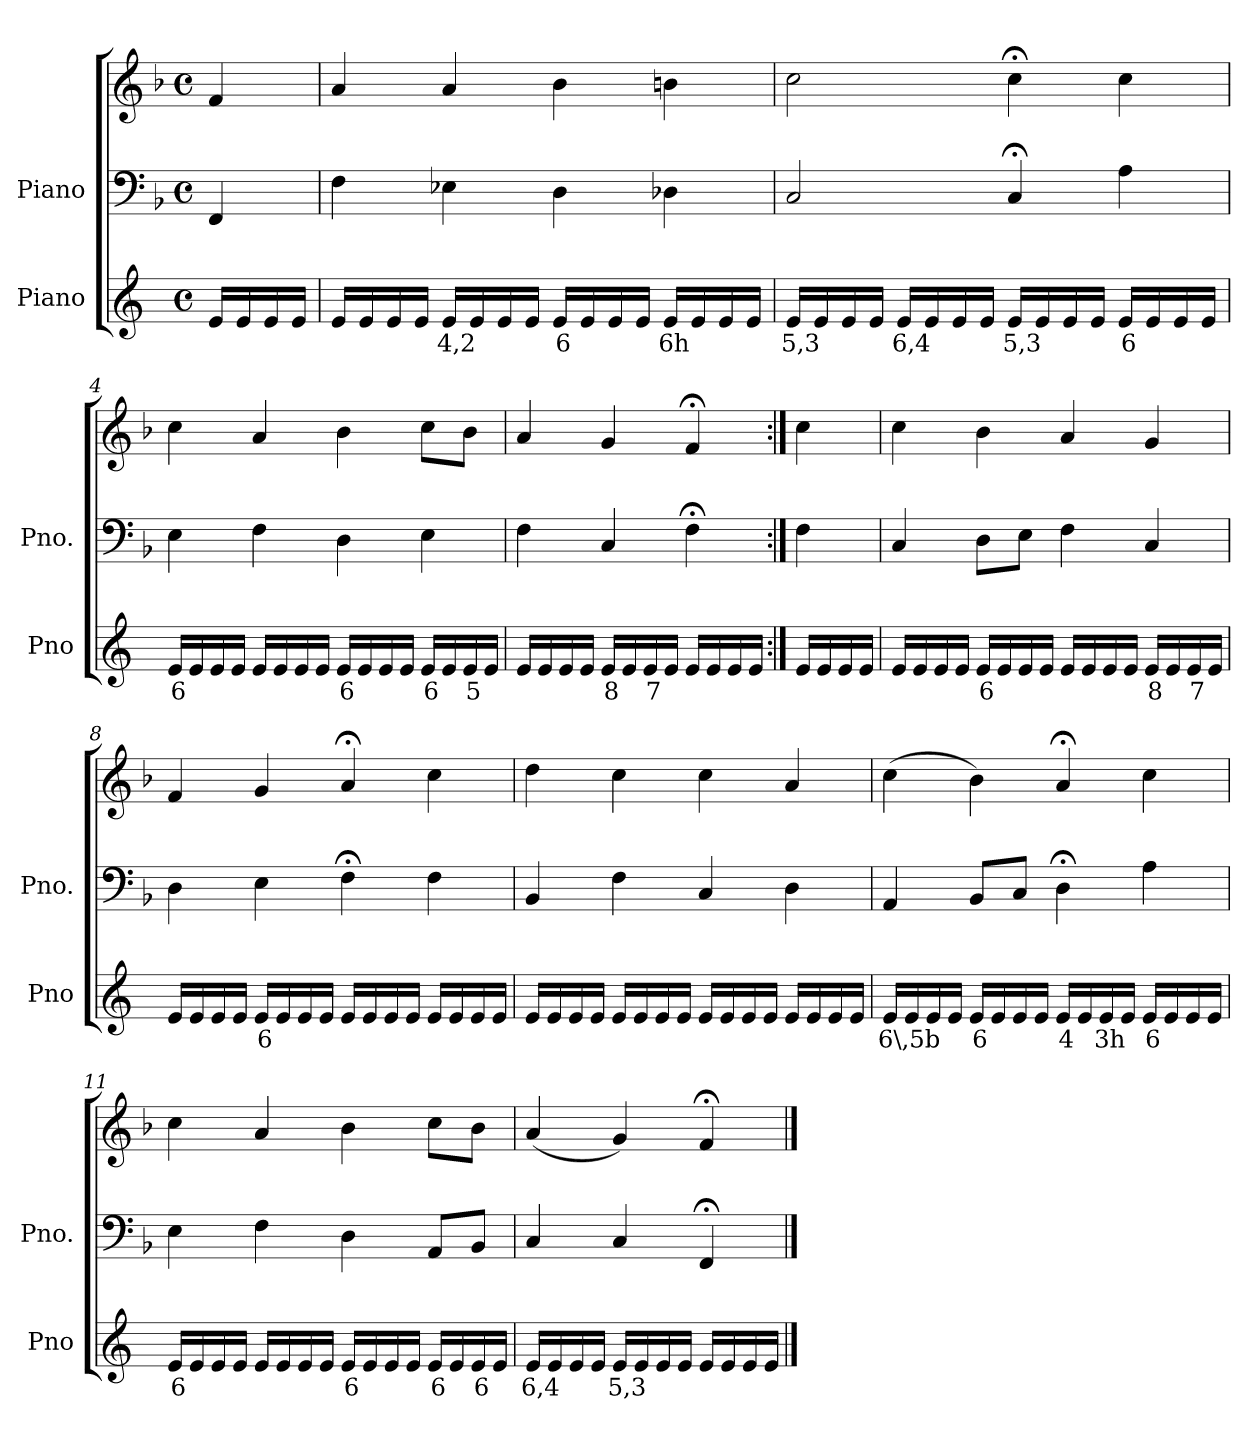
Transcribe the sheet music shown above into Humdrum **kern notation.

**kern	**text	**kern	**kern
*part2	*part2	*part1	*part1
*staff3	*staff3	*staff2	*staff1
*I"Piano	*	*I"Piano	*
*I'Pno	*	*I'Pno.	*
*clefG2	*	*clefF4	*clefG2
*k[]	*	*k[b-]	*k[b-]
*M4/4	*	*M4/4	*M4/4
*met(c)	*	*met(c)	*met(c)
=1	=1	=1	=1
16e/LL	.	4FF/	4f/
16e/	.	.	.
16e/	.	.	.
16e/JJ	.	.	.
=2	=2	=2	=2
16e/LL	.	4F\	4a/
16e/	.	.	.
16e/	.	.	.
16e/JJ	.	.	.
!	!LO:LY:b	!	!
16e/LL	4,2	4E-X\	4a/
16e/	.	.	.
16e/	.	.	.
16e/JJ	.	.	.
!	!LO:LY:b	!	!
16e/LL	6	4D\	4b-\
16e/	.	.	.
16e/	.	.	.
16e/JJ	.	.	.
!	!LO:LY:b	!	!
16e/LL	6h	4D-X\	4bn\
16e/	.	.	.
16e/	.	.	.
16e/JJ	.	.	.
=3	=3	=3	=3
!	!LO:LY:b	!	!
16e/LL	5,3	2C/	2cc\
16e/	.	.	.
16e/	.	.	.
16e/JJ	.	.	.
!	!LO:LY:b	!	!
16e/LL	6,4	.	.
16e/	.	.	.
16e/	.	.	.
16e/JJ	.	.	.
!	!LO:LY:b	!	!
16e/LL	5,3	4C;</	4cc;<\
16e/	.	.	.
16e/	.	.	.
16e/JJ	.	.	.
!	!LO:LY:b	!	!
16e/LL	6	4A\	4cc\
16e/	.	.	.
16e/	.	.	.
16e/JJ	.	.	.
=4	=4	=4	=4
!	!LO:LY:b	!	!
16e/LL	6	4E\	4cc\
16e/	.	.	.
16e/	.	.	.
16e/JJ	.	.	.
16e/LL	.	4F\	4a/
16e/	.	.	.
16e/	.	.	.
16e/JJ	.	.	.
!	!LO:LY:b	!	!
16e/LL	6	4D\	4b-\
16e/	.	.	.
16e/	.	.	.
16e/JJ	.	.	.
!	!LO:LY:b	!	!
16e/LL	6	4E\	8cc\L
16e/	.	.	.
!	!LO:LY:b	!	!
16e/	5	.	8b-\J
16e/JJ	.	.	.
=5	=5	=5	=5
16e/LL	.	4F\	4a/
16e/	.	.	.
16e/	.	.	.
16e/JJ	.	.	.
!	!LO:LY:b	!	!
16e/LL	8	4C/	4g/
16e/	.	.	.
!	!LO:LY:b	!	!
16e/	7	.	.
16e/JJ	.	.	.
16e/LL	.	4F;<\	4f;</
16e/	.	.	.
16e/	.	.	.
16e/JJ	.	.	.
=6:|!	=6:|!	=6:|!	=6:|!
16e/LL	.	4F\	4cc\
16e/	.	.	.
16e/	.	.	.
16e/JJ	.	.	.
=7	=7	=7	=7
16e/LL	.	4C/	4cc\
16e/	.	.	.
16e/	.	.	.
16e/JJ	.	.	.
!	!LO:LY:b	!	!
16e/LL	6	8D\L	4b-\
16e/	.	.	.
16e/	.	8E\J	.
16e/JJ	.	.	.
16e/LL	.	4F\	4a/
16e/	.	.	.
16e/	.	.	.
16e/JJ	.	.	.
!	!LO:LY:b	!	!
16e/LL	8	4C/	4g/
16e/	.	.	.
!	!LO:LY:b	!	!
16e/	7	.	.
16e/JJ	.	.	.
=8	=8	=8	=8
16e/LL	.	4D\	4f/
16e/	.	.	.
16e/	.	.	.
16e/JJ	.	.	.
!	!LO:LY:b	!	!
16e/LL	6	4E\	4g/
16e/	.	.	.
16e/	.	.	.
16e/JJ	.	.	.
16e/LL	.	4F;<\	4a;</
16e/	.	.	.
16e/	.	.	.
16e/JJ	.	.	.
16e/LL	.	4F\	4cc\
16e/	.	.	.
16e/	.	.	.
16e/JJ	.	.	.
=9	=9	=9	=9
16e/LL	.	4BB-/	4dd\
16e/	.	.	.
16e/	.	.	.
16e/JJ	.	.	.
16e/LL	.	4F\	4cc\
16e/	.	.	.
16e/	.	.	.
16e/JJ	.	.	.
16e/LL	.	4C/	4cc\
16e/	.	.	.
16e/	.	.	.
16e/JJ	.	.	.
16e/LL	.	4D\	4a/
16e/	.	.	.
16e/	.	.	.
16e/JJ	.	.	.
=10	=10	=10	=10
!	!LO:LY:b	!	!
16e/LL	6\,5b	4AA/	(>4cc\
16e/	.	.	.
16e/	.	.	.
16e/JJ	.	.	.
!	!LO:LY:b	!	!
16e/LL	6	8BB-/L	4b-\)
16e/	.	.	.
16e/	.	8C/J	.
16e/JJ	.	.	.
!	!LO:LY:b	!	!
16e/LL	4	4D;<\	4a;</
16e/	.	.	.
!	!LO:LY:b	!	!
16e/	3h	.	.
16e/JJ	.	.	.
!	!LO:LY:b	!	!
16e/LL	6	4A\	4cc\
16e/	.	.	.
16e/	.	.	.
16e/JJ	.	.	.
=11	=11	=11	=11
!	!LO:LY:b	!	!
16e/LL	6	4E\	4cc\
16e/	.	.	.
16e/	.	.	.
16e/JJ	.	.	.
16e/LL	.	4F\	4a/
16e/	.	.	.
16e/	.	.	.
16e/JJ	.	.	.
!	!LO:LY:b	!	!
16e/LL	6	4D\	4b-\
16e/	.	.	.
16e/	.	.	.
16e/JJ	.	.	.
!	!LO:LY:b	!	!
16e/LL	6	8AA/L	8cc\L
16e/	.	.	.
!	!LO:LY:b	!	!
16e/	6	8BB-/J	8b-\J
16e/JJ	.	.	.
=12	=12	=12	=12
!	!LO:LY:b	!	!
16e/LL	6,4	4C/	(<4a/
16e/	.	.	.
16e/	.	.	.
16e/JJ	.	.	.
!	!LO:LY:b	!	!
16e/LL	5,3	4C/	4g/)
16e/	.	.	.
16e/	.	.	.
16e/JJ	.	.	.
16e/LL	.	4FF;</	4f;</
16e/	.	.	.
16e/	.	.	.
16e/JJ	.	.	.
==	==	==	==
*-	*-	*-	*-
